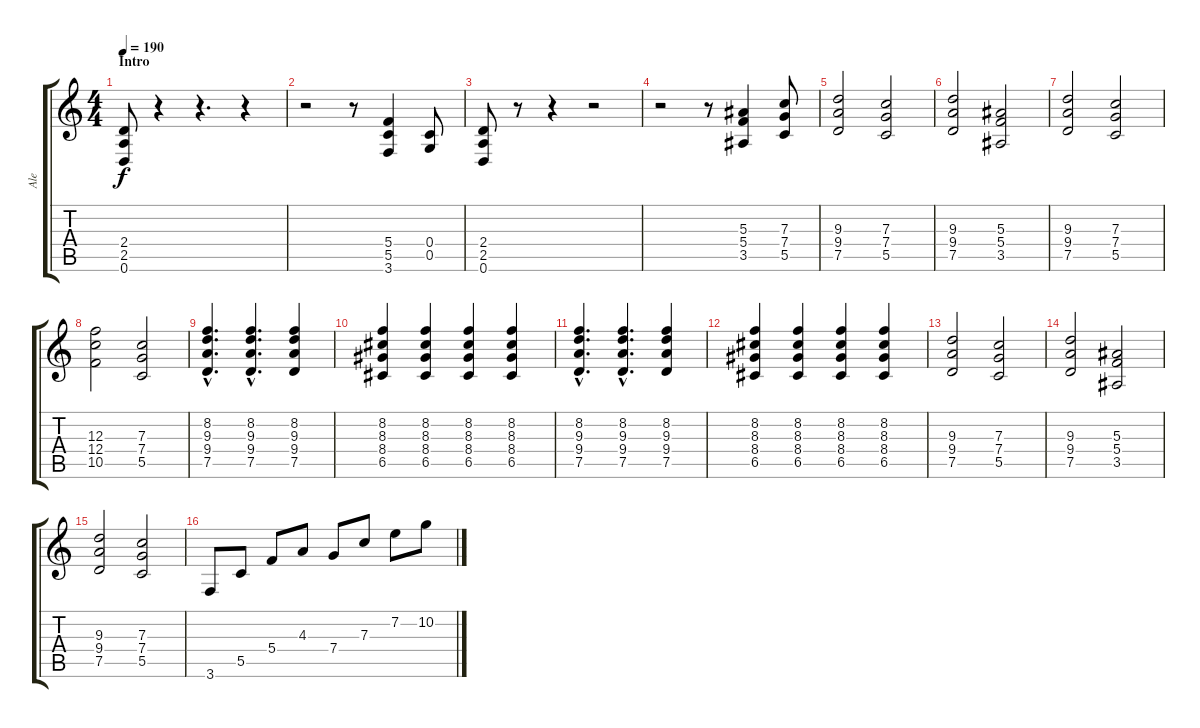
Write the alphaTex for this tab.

\track ("Ale" "Ale") {instrument overdrivenguitar}
\staff {score tabs}
\tuning (D4 A3 F3 C3 G2 D2) {hide}
\ts (4 4)
\section ("" "Intro")
\tempo 190
\clef g2
\ks c
(2.4 2.5 0.6).8{dy f instrument overdrivenguitar} r.4 r.4{d} r.4 |
r.2 r.8 (5.4 5.5 3.6).4 (0.4 0.5).8 |
(2.4 2.5 0.6).8 r.8 r.4 r.2 |
r.2 r.8 (5.3 5.4 3.5).4 (7.3 7.4 5.5).8 |
(9.3 9.4 7.5).2 (7.3 7.4 5.5).2 |
(9.3 9.4 7.5).2 (5.3 5.4 3.5).2 |
(9.3 9.4 7.5).2 (7.3 7.4 5.5).2 |
(12.3 12.4 10.5).2 (7.3 7.4 5.5).2 |
(8.2{hac} 9.3{hac} 9.4{hac} 7.5{hac}).4{d} (8.2{hac} 9.3{hac} 9.4{hac} 7.5{hac}).4{d} (8.2 9.3 9.4 7.5).4 |
(8.2 8.3 8.4 6.5).4 (8.2 8.3 8.4 6.5).4 (8.2 8.3 8.4 6.5).4 (8.2 8.3 8.4 6.5).4 |
(8.2{hac} 9.3{hac} 9.4{hac} 7.5{hac}).4{d} (8.2{hac} 9.3{hac} 9.4{hac} 7.5{hac}).4{d} (8.2 9.3 9.4 7.5).4 |
(8.2 8.3 8.4 6.5).4 (8.2 8.3 8.4 6.5).4 (8.2 8.3 8.4 6.5).4 (8.2 8.3 8.4 6.5).4 |
(9.3 9.4 7.5).2 (7.3 7.4 5.5).2 |
(9.3 9.4 7.5).2 (5.3 5.4 3.5).2 |
(9.3 9.4 7.5).2 (7.3 7.4 5.5).2 |
3.6.8 5.5.8 5.4.8 4.3.8 7.4.8 7.3.8 7.2.8 10.2.8
